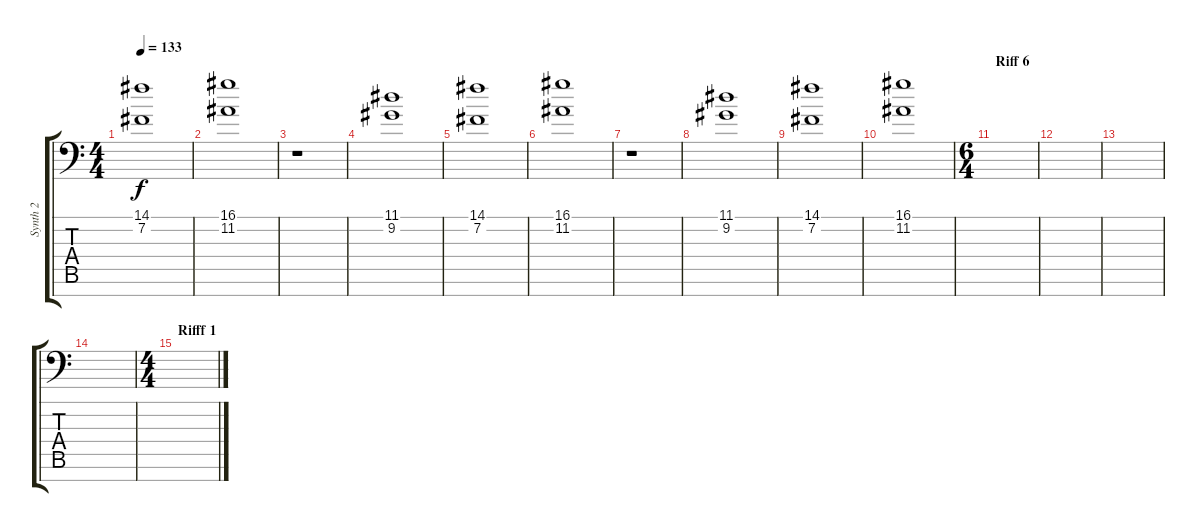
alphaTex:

\track ("Synth 2" "Synth 2") {instrument lead4chiff}
\staff {score tabs}
\tuning (E4 B3 G3 D3 A2 E2 C-1) {hide}
\ts (4 4)
\tempo 133
\clef f4
\ks c
(14.1 7.2).1{dy f} |
(16.1 11.2).1 |
r.1 |
(11.1 9.2).1 |
(14.1 7.2).1 |
(16.1 11.2).1 |
r.1 |
(11.1 9.2).1 |
(14.1 7.2).1 |
(16.1 11.2).1 |
\ts (6 4)
\section ("" "Riff 6")
|
|
|
|
\ts (4 4)
\section ("" "Rifff 1")
